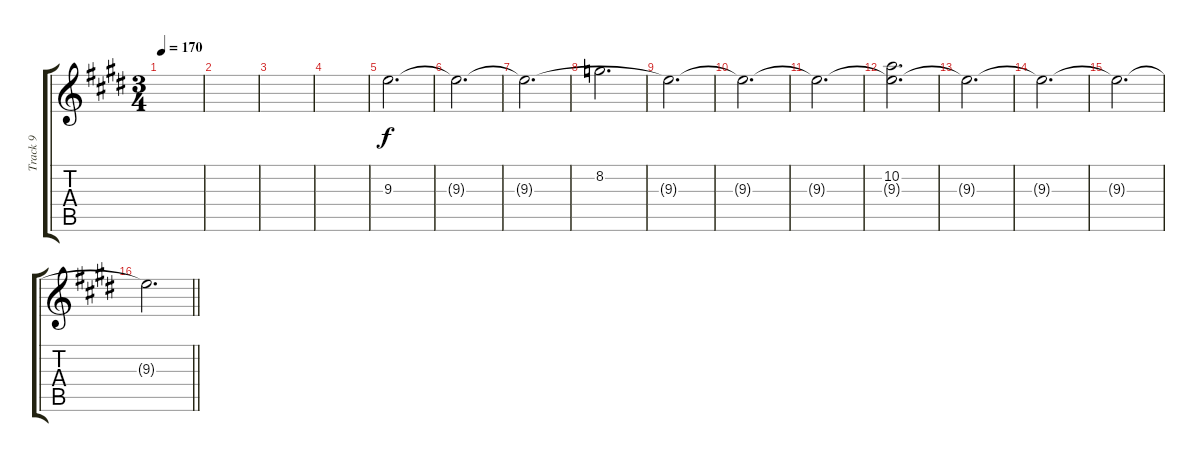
\track ("Track 9" "Track 9") {instrument acousticguitarsteel}
\staff {score tabs}
\tuning (E4 B3 G3 D3 A2 E2) {hide}
\ts (3 4)
\tempo 170
\clef g2
\ks e
|
|
|
|
9.3.2{d instrument choiraahs} |
9.3{t}.2{d} |
9.3{t}.2{d} |
8.2.2{d} |
9.3{t}.2{d} |
9.3{t}.2{d} |
9.3{t}.2{d} |
(10.2 9.3{t}).2{d} |
9.3{t}.2{d} |
9.3{t}.2{d} |
9.3{t}.2{d} |
\barLineRight lightlight
9.3{t}.2{d}
